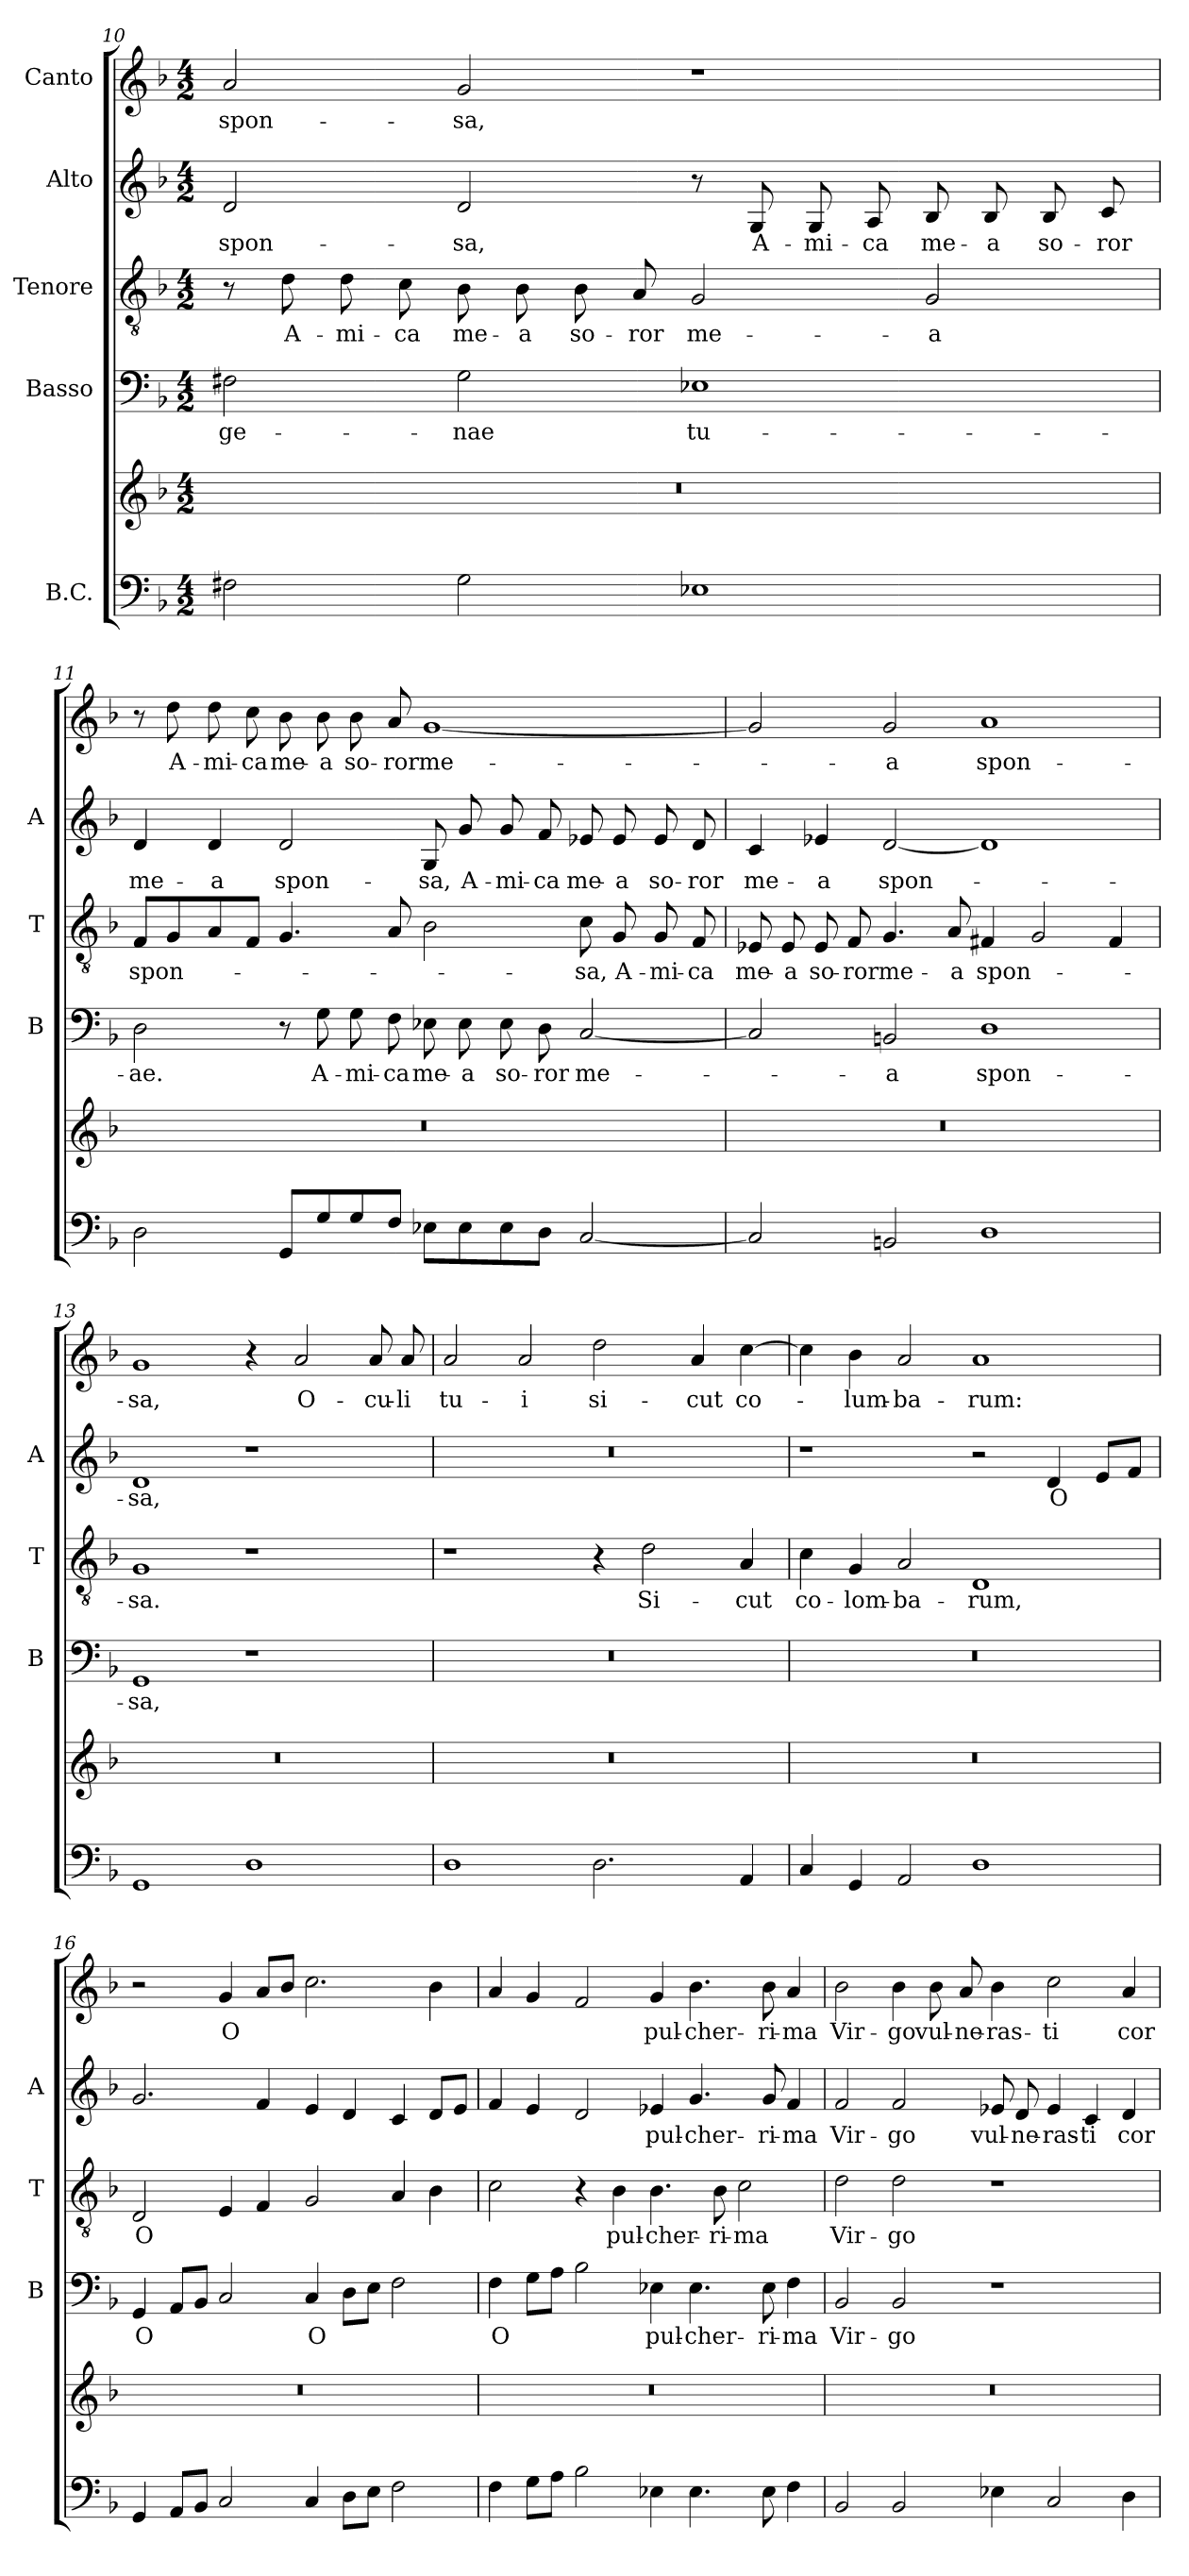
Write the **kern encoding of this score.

**kern	**kern	**kern	**text	**kern	**text	**kern	**text	**kern	**text
*part5	*part5	*part4	*part4	*part3	*part3	*part2	*part2	*part1	*part1
*staff6	*staff5	*staff4	*staff4	*staff3	*staff3	*staff2	*staff2	*staff1	*staff1
*I"B.C.	*	*I"Basso	*	*I"Tenore	*	*I"Alto	*	*I"Canto	*
*	*	*I'B	*	*I'T	*	*I'A	*	*	*
*clefF4	*clefG2	*clefF4	*	*clefGv2	*	*clefG2	*	*clefG2	*
*k[b-]	*k[b-]	*k[b-]	*	*k[b-]	*	*k[b-]	*	*k[b-]	*
*F:	*F:	*F:	*	*F:	*	*F:	*	*F:	*
*M4/2	*M4/2	*M4/2	*	*M4/2	*	*M4/2	*	*M4/2	*
=10	=10	=10	=10	=10	=10	=10	=10	=10	=10
!	!	!	!LO:LY:b	!	!	!	!LO:LY:b	!	!LO:LY:b
2F#X\	0r	2F#X\	ge-	8r	.	2d/	spon-	2a/	spon-
!	!	!	!	!	!LO:LY:b	!	!	!	!
.	.	.	.	8d\	A-	.	.	.	.
!	!	!	!	!	!LO:LY:b	!	!	!	!
.	.	.	.	8d\	-mi-	.	.	.	.
!	!	!	!	!	!LO:LY:b	!	!	!	!
.	.	.	.	8c\	-ca	.	.	.	.
!	!	!	!LO:LY:b	!	!LO:LY:b	!	!LO:LY:b	!	!LO:LY:b
2G\	.	2G\	-nae	8B-\	me-	2d/	-sa,	2g/	-sa,
!	!	!	!	!	!LO:LY:b	!	!	!	!
.	.	.	.	8B-\	-a	.	.	.	.
!	!	!	!	!	!LO:LY:b	!	!	!	!
.	.	.	.	8B-\	so-	.	.	.	.
!	!	!	!	!	!LO:LY:b	!	!	!	!
.	.	.	.	8A/	-ror	.	.	.	.
!	!	!	!LO:LY:b	!	!LO:LY:b	!	!	!	!
1E-X	.	1E-X	tu-	2G/	me-	8r	.	1r	.
!	!	!	!	!	!	!	!LO:LY:b	!	!
.	.	.	.	.	.	8G/	A-	.	.
!	!	!	!	!	!	!	!LO:LY:b	!	!
.	.	.	.	.	.	8G/	-mi-	.	.
!	!	!	!	!	!	!	!LO:LY:b	!	!
.	.	.	.	.	.	8A/	-ca	.	.
!	!	!	!	!	!LO:LY:b	!	!LO:LY:b	!	!
.	.	.	.	2G/	-a	8B-/	me-	.	.
!	!	!	!	!	!	!	!LO:LY:b	!	!
.	.	.	.	.	.	8B-/	-a	.	.
!	!	!	!	!	!	!	!LO:LY:b	!	!
.	.	.	.	.	.	8B-/	so-	.	.
!	!	!	!	!	!	!	!LO:LY:b	!	!
.	.	.	.	.	.	8c/	-ror	.	.
!!LO:PB:g=z
=11	=11	=11	=11	=11	=11	=11	=11	=11	=11
!	!	!	!LO:LY:b	!	!LO:LY:b	!	!LO:LY:b	!	!
2D\	0r	2D\	-ae.	8F/L	spon-	4d/	me-	8r	.
!	!	!	!	!	!	!	!	!	!LO:LY:b
.	.	.	.	8G/	.	.	.	8dd\	A-
!	!	!	!	!	!	!	!LO:LY:b	!	!LO:LY:b
.	.	.	.	8A/	.	4d/	-a	8dd\	-mi-
!	!	!	!	!	!	!	!	!	!LO:LY:b
.	.	.	.	8F/J	.	.	.	8cc\	-ca
!	!	!	!	!	!	!	!LO:LY:b	!	!LO:LY:b
8GG/L	.	8r	.	4.G/	.	2d/	spon-	8b-\	me-
!	!	!	!LO:LY:b	!	!	!	!	!	!LO:LY:b
8G/	.	8G\	A-	.	.	.	.	8b-\	-a
!	!	!	!LO:LY:b	!	!	!	!	!	!LO:LY:b
8G/	.	8G\	-mi-	.	.	.	.	8b-\	so-
!	!	!	!LO:LY:b	!	!	!	!	!	!LO:LY:b
8F/J	.	8F\	-ca	8A/	.	.	.	8a/	-ror
!	!	!	!LO:LY:b	!	!	!	!LO:LY:b	!	!LO:LY:b
8E-X\L	.	8E-X\	me-	2B-\	.	8G/	-sa,	[1g	me-
!	!	!	!LO:LY:b	!	!	!	!LO:LY:b	!	!
8E-\	.	8E-\	-a	.	.	8g/	A-	.	.
!	!	!	!LO:LY:b	!	!	!	!LO:LY:b	!	!
8E-\	.	8E-\	so-	.	.	8g/	-mi-	.	.
!	!	!	!LO:LY:b	!	!	!	!LO:LY:b	!	!
8D\J	.	8D\	-ror	.	.	8f/	-ca	.	.
!	!	!	!LO:LY:b	!	!LO:LY:b	!	!LO:LY:b	!	!
[2C/	.	[2C/	me-	8c\	-sa,	8e-X/	me-	.	.
!	!	!	!	!	!LO:LY:b	!	!LO:LY:b	!	!
.	.	.	.	8G/	A-	8e-/	-a	.	.
!	!	!	!	!	!LO:LY:b	!	!LO:LY:b	!	!
.	.	.	.	8G/	-mi-	8e-/	so-	.	.
!	!	!	!	!	!LO:LY:b	!	!LO:LY:b	!	!
.	.	.	.	8F/	-ca	8d/	-ror	.	.
=12	=12	=12	=12	=12	=12	=12	=12	=12	=12
!	!	!	!	!	!LO:LY:b	!	!LO:LY:b	!	!
2C/]	0r	2C/]	.	8E-X/	me-	4c/	me-	2g/]	.
!	!	!	!	!	!LO:LY:b	!	!	!	!
.	.	.	.	8E-/	-a	.	.	.	.
!	!	!	!	!	!LO:LY:b	!	!LO:LY:b	!	!
.	.	.	.	8E-/	so-	4e-X/	-a	.	.
!	!	!	!	!	!LO:LY:b	!	!	!	!
.	.	.	.	8F/	-ror	.	.	.	.
!	!	!	!LO:LY:b	!	!LO:LY:b	!	!LO:LY:b	!	!LO:LY:b
2BBn/	.	2BBn/	-a	4.G/	me-	[2d/	spon-	2g/	-a
!	!	!	!	!	!LO:LY:b	!	!	!	!
.	.	.	.	8A/	-a	.	.	.	.
!	!	!	!LO:LY:b	!	!LO:LY:b	!	!	!	!LO:LY:b
1D	.	1D	spon-	4F#X/	spon-	1d]	.	1a	spon-
.	.	.	.	2G/	.	.	.	.	.
.	.	.	.	4F#/	.	.	.	.	.
!!LO:LB:g=z
=13	=13	=13	=13	=13	=13	=13	=13	=13	=13
!	!	!	!LO:LY:b	!	!LO:LY:b	!	!LO:LY:b	!	!LO:LY:b
1GG	0r	1GG	-sa,	1G	-sa.	1d	-sa,	1g	-sa,
1D	.	1r	.	1r	.	1r	.	4r	.
!	!	!	!	!	!	!	!	!	!LO:LY:b
.	.	.	.	.	.	.	.	2a/	O-
!	!	!	!	!	!	!	!	!	!LO:LY:b
.	.	.	.	.	.	.	.	8a/	-cu-
!	!	!	!	!	!	!	!	!	!LO:LY:b
.	.	.	.	.	.	.	.	8a/	-li
=14	=14	=14	=14	=14	=14	=14	=14	=14	=14
!	!	!	!	!	!	!	!	!	!LO:LY:b
1D	0r	0r	.	1r	.	0r	.	2a/	tu-
!	!	!	!	!	!	!	!	!	!LO:LY:b
.	.	.	.	.	.	.	.	2a/	-i
!	!	!	!	!	!	!	!	!	!LO:LY:b
2.D\	.	.	.	4r	.	.	.	2dd\	si-
!	!	!	!	!	!LO:LY:b	!	!	!	!
.	.	.	.	2d\	Si-	.	.	.	.
!	!	!	!	!	!	!	!	!	!LO:LY:b
.	.	.	.	.	.	.	.	4a/	-cut
!	!	!	!	!	!LO:LY:b	!	!	!	!LO:LY:b
4AA/	.	.	.	4A/	-cut	.	.	[4cc\	co-
=15	=15	=15	=15	=15	=15	=15	=15	=15	=15
!	!	!	!	!	!LO:LY:b	!	!	!	!
4C/	0r	0r	.	4c\	co-	1r	.	4cc\]	.
!	!	!	!	!	!LO:LY:b	!	!	!	!LO:LY:b
4GG/	.	.	.	4G/	-lom-	.	.	4b-\	-lum-
!	!	!	!	!	!LO:LY:b	!	!	!	!LO:LY:b
2AA/	.	.	.	2A/	-ba-	.	.	2a/	-ba-
!	!	!	!	!	!LO:LY:b	!	!	!	!LO:LY:b
1D	.	.	.	1D	-rum,	2r	.	1a	-rum:
!	!	!	!	!	!	!	!LO:LY:b	!	!
.	.	.	.	.	.	4d/	O	.	.
.	.	.	.	.	.	8e/L	.	.	.
.	.	.	.	.	.	8f/J	.	.	.
!!LO:PB:g=z
=16	=16	=16	=16	=16	=16	=16	=16	=16	=16
!	!	!	!LO:LY:b	!	!LO:LY:b	!	!	!	!
4GG/	0r	4GG/	O	2D/	O	2.g/	.	2r	.
8AA/L	.	8AA/L	.	.	.	.	.	.	.
8BB-/J	.	8BB-/J	.	.	.	.	.	.	.
!	!	!	!	!	!	!	!	!	!LO:LY:b
2C/	.	2C/	.	4E/	.	.	.	4g/	O
.	.	.	.	4F/	.	4f/	.	8a/L	.
.	.	.	.	.	.	.	.	8b-/J	.
!	!	!	!LO:LY:b	!	!	!	!	!	!
4C/	.	4C/	O	2G/	.	4e/	.	2.cc\	.
8D\L	.	8D\L	.	.	.	4d/	.	.	.
8E\J	.	8E\J	.	.	.	.	.	.	.
2F\	.	2F\	.	4A/	.	4c/	.	.	.
.	.	.	.	4B-\	.	8d/L	.	4b-\	.
.	.	.	.	.	.	8e/J	.	.	.
=17	=17	=17	=17	=17	=17	=17	=17	=17	=17
!	!	!	!LO:LY:b	!	!	!	!	!	!
4F\	0r	4F\	O	2c\	.	4f/	.	4a/	.
8G\L	.	8G\L	.	.	.	4e/	.	4g/	.
8A\J	.	8A\J	.	.	.	.	.	.	.
2B-\	.	2B-\	.	4r	.	2d/	.	2f/	.
!	!	!	!	!	!LO:LY:b	!	!	!	!
.	.	.	.	4B-\	pul-	.	.	.	.
!	!	!	!LO:LY:b	!	!LO:LY:b	!	!LO:LY:b	!	!LO:LY:b
4E-X\	.	4E-X\	pul-	4.B-\	-cher-	4e-X/	pul-	4g/	pul-
!	!	!	!LO:LY:b	!	!	!	!LO:LY:b	!	!LO:LY:b
4.E-\	.	4.E-\	-cher-	.	.	4.g/	-cher-	4.b-\	-cher-
!	!	!	!	!	!LO:LY:b	!	!	!	!
.	.	.	.	8B-\	-ri-	.	.	.	.
!	!	!	!	!	!LO:LY:b	!	!	!	!
.	.	.	.	2c\	-ma	.	.	.	.
!	!	!	!LO:LY:b	!	!	!	!LO:LY:b	!	!LO:LY:b
8E-\	.	8E-\	-ri-	.	.	8g/	-ri-	8b-\	-ri-
!	!	!	!LO:LY:b	!	!	!	!LO:LY:b	!	!LO:LY:b
4F\	.	4F\	-ma	.	.	4f/	-ma	4a/	-ma
=18	=18	=18	=18	=18	=18	=18	=18	=18	=18
!	!	!	!LO:LY:b	!	!LO:LY:b	!	!LO:LY:b	!	!LO:LY:b
2BB-/	0r	2BB-/	Vir-	2d\	Vir-	2f/	Vir-	2b-\	Vir-
!	!	!	!LO:LY:b	!	!LO:LY:b	!	!LO:LY:b	!	!LO:LY:b
2BB-/	.	2BB-/	-go	2d\	-go	2f/	-go	4b-\	-go
!	!	!	!	!	!	!	!	!	!LO:LY:b
.	.	.	.	.	.	.	.	8b-\	vul-
!	!	!	!	!	!	!	!	!	!LO:LY:b
.	.	.	.	.	.	.	.	8a/	-ne-
!	!	!	!	!	!	!	!LO:LY:b	!	!LO:LY:b
4E-X\	.	1r	.	1r	.	8e-X/	vul-	4b-\	-ras-
!	!	!	!	!	!	!	!LO:LY:b	!	!
.	.	.	.	.	.	8d/	-ne-	.	.
!	!	!	!	!	!	!	!LO:LY:b	!	!LO:LY:b
2C/	.	.	.	.	.	4e-/	-ras-	2cc\	-ti
!	!	!	!	!	!	!	!LO:LY:b	!	!
.	.	.	.	.	.	4c/	-ti	.	.
!	!	!	!	!	!	!	!LO:LY:b	!	!LO:LY:b
4D\	.	.	.	.	.	4d/	cor	4a/	cor
=	=	=	=	=	=	=	=	=	=
*-	*-	*-	*-	*-	*-	*-	*-	*-	*-
